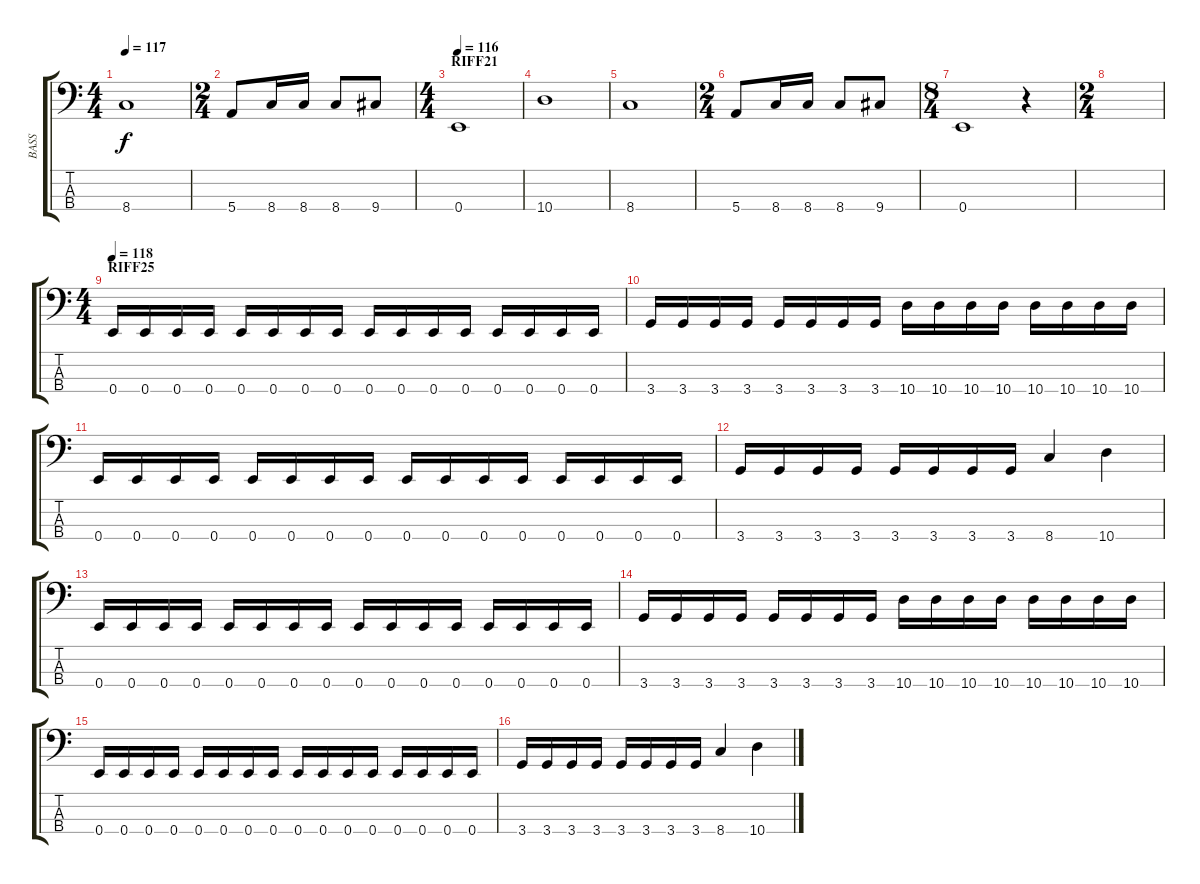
\track ("BASS" "BASS") {instrument electricbassfinger}
\staff {score tabs}
\tuning (G2 D2 A1 E1) {hide}
\ts (4 4)
\tempo 117
\clef f4
\ks c
8.4.1{dy f} |
\ts (2 4)
5.4.8 8.4.16 8.4.16 8.4.8 9.4.8 |
\ts (4 4)
\section ("" "RIFF21")
\tempo 116
0.4.1 |
10.4.1 |
8.4.1 |
\ts (2 4)
5.4.8 8.4.16 8.4.16 8.4.8 9.4.8 |
\ts (8 4)
0.4.1 r.4 |
\ts (2 4)
|
\ts (4 4)
\section ("" "RIFF25")
\tempo 118
0.4.16 0.4.16 0.4.16 0.4.16 0.4.16 0.4.16 0.4.16 0.4.16 0.4.16 0.4.16 0.4.16 0.4.16 0.4.16 0.4.16 0.4.16 0.4.16 |
3.4.16 3.4.16 3.4.16 3.4.16 3.4.16 3.4.16 3.4.16 3.4.16 10.4.16 10.4.16 10.4.16 10.4.16 10.4.16 10.4.16 10.4.16 10.4.16 |
0.4.16 0.4.16 0.4.16 0.4.16 0.4.16 0.4.16 0.4.16 0.4.16 0.4.16 0.4.16 0.4.16 0.4.16 0.4.16 0.4.16 0.4.16 0.4.16 |
3.4.16 3.4.16 3.4.16 3.4.16 3.4.16 3.4.16 3.4.16 3.4.16 8.4.4 10.4.4 |
0.4.16 0.4.16 0.4.16 0.4.16 0.4.16 0.4.16 0.4.16 0.4.16 0.4.16 0.4.16 0.4.16 0.4.16 0.4.16 0.4.16 0.4.16 0.4.16 |
3.4.16 3.4.16 3.4.16 3.4.16 3.4.16 3.4.16 3.4.16 3.4.16 10.4.16 10.4.16 10.4.16 10.4.16 10.4.16 10.4.16 10.4.16 10.4.16 |
0.4.16 0.4.16 0.4.16 0.4.16 0.4.16 0.4.16 0.4.16 0.4.16 0.4.16 0.4.16 0.4.16 0.4.16 0.4.16 0.4.16 0.4.16 0.4.16 |
3.4.16 3.4.16 3.4.16 3.4.16 3.4.16 3.4.16 3.4.16 3.4.16 8.4.4 10.4.4
